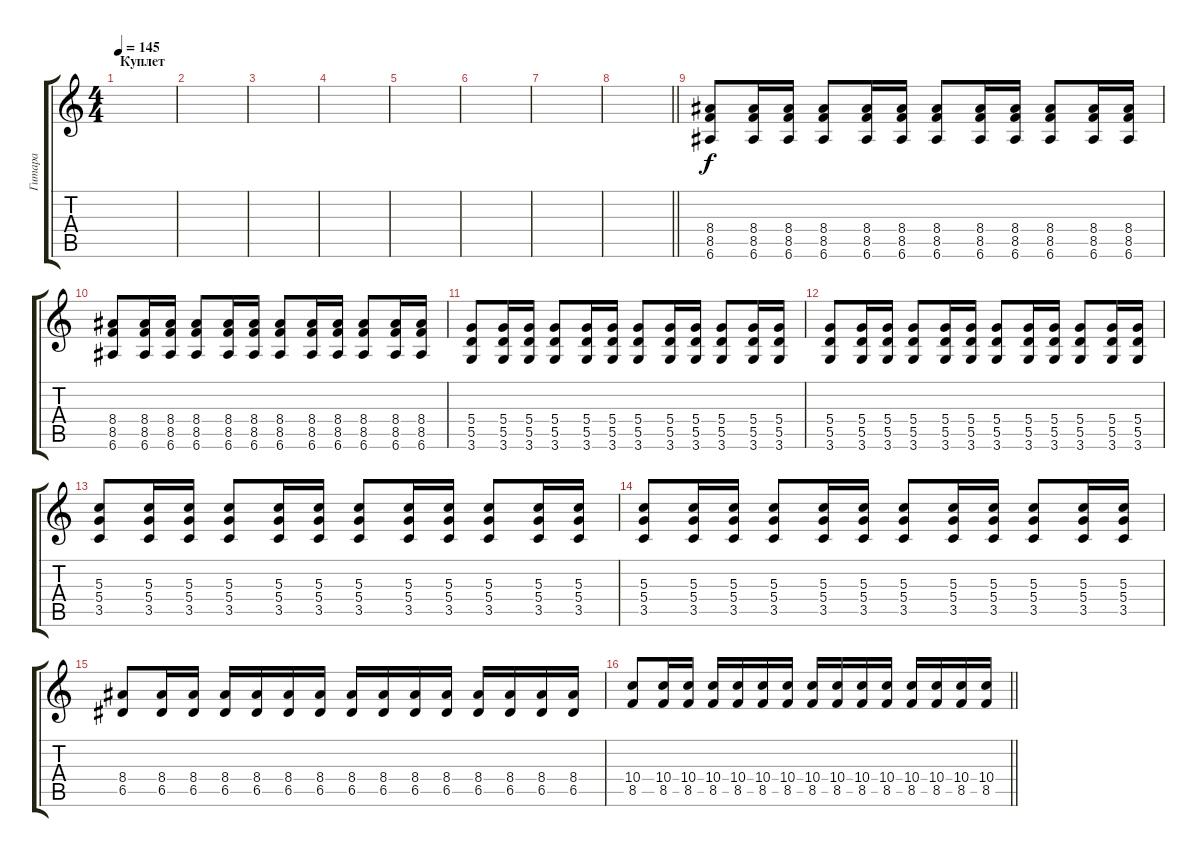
\track ("Гитара" "Гитара") {instrument distortionguitar}
\staff {score tabs}
\tuning (E4 B3 G3 D3 A2 E2) {hide}
\ts (4 4)
\section ("" "Куплет")
\tempo 145
\clef g2
\ks c
|
|
|
|
|
|
|
\barLineRight lightlight
|
(8.4 8.5 6.6).8 (8.4 8.5 6.6).16 (8.4 8.5 6.6).16 (8.4 8.5 6.6).8 (8.4 8.5 6.6).16 (8.4 8.5 6.6).16 (8.4 8.5 6.6).8 (8.4 8.5 6.6).16 (8.4 8.5 6.6).16 (8.4 8.5 6.6).8 (8.4 8.5 6.6).16 (8.4 8.5 6.6).16 |
(8.4 8.5 6.6).8 (8.4 8.5 6.6).16 (8.4 8.5 6.6).16 (8.4 8.5 6.6).8 (8.4 8.5 6.6).16 (8.4 8.5 6.6).16 (8.4 8.5 6.6).8 (8.4 8.5 6.6).16 (8.4 8.5 6.6).16 (8.4 8.5 6.6).8 (8.4 8.5 6.6).16 (8.4 8.5 6.6).16 |
(5.4 5.5 3.6).8 (5.4 5.5 3.6).16 (5.4 5.5 3.6).16 (5.4 5.5 3.6).8 (5.4 5.5 3.6).16 (5.4 5.5 3.6).16 (5.4 5.5 3.6).8 (5.4 5.5 3.6).16 (5.4 5.5 3.6).16 (5.4 5.5 3.6).8 (5.4 5.5 3.6).16 (5.4 5.5 3.6).16 |
(5.4 5.5 3.6).8 (5.4 5.5 3.6).16 (5.4 5.5 3.6).16 (5.4 5.5 3.6).8 (5.4 5.5 3.6).16 (5.4 5.5 3.6).16 (5.4 5.5 3.6).8 (5.4 5.5 3.6).16 (5.4 5.5 3.6).16 (5.4 5.5 3.6).8 (5.4 5.5 3.6).16 (5.4 5.5 3.6).16 |
(5.3 5.4 3.5).8 (5.3 5.4 3.5).16 (5.3 5.4 3.5).16 (5.3 5.4 3.5).8 (5.3 5.4 3.5).16 (5.3 5.4 3.5).16 (5.3 5.4 3.5).8 (5.3 5.4 3.5).16 (5.3 5.4 3.5).16 (5.3 5.4 3.5).8 (5.3 5.4 3.5).16 (5.3 5.4 3.5).16 |
(5.3 5.4 3.5).8 (5.3 5.4 3.5).16 (5.3 5.4 3.5).16 (5.3 5.4 3.5).8 (5.3 5.4 3.5).16 (5.3 5.4 3.5).16 (5.3 5.4 3.5).8 (5.3 5.4 3.5).16 (5.3 5.4 3.5).16 (5.3 5.4 3.5).8 (5.3 5.4 3.5).16 (5.3 5.4 3.5).16 |
(8.4 6.5).8 (8.4 6.5).16 (8.4 6.5).16 (8.4 6.5).16 (8.4 6.5).16 (8.4 6.5).16 (8.4 6.5).16 (8.4 6.5).16 (8.4 6.5).16 (8.4 6.5).16 (8.4 6.5).16 (8.4 6.5).16 (8.4 6.5).16 (8.4 6.5).16 (8.4 6.5).16 |
\barLineRight lightlight
(10.4 8.5).8 (10.4 8.5).16 (10.4 8.5).16 (10.4 8.5).16 (10.4 8.5).16 (10.4 8.5).16 (10.4 8.5).16 (10.4 8.5).16 (10.4 8.5).16 (10.4 8.5).16 (10.4 8.5).16 (10.4 8.5).16 (10.4 8.5).16 (10.4 8.5).16 (10.4 8.5).16
